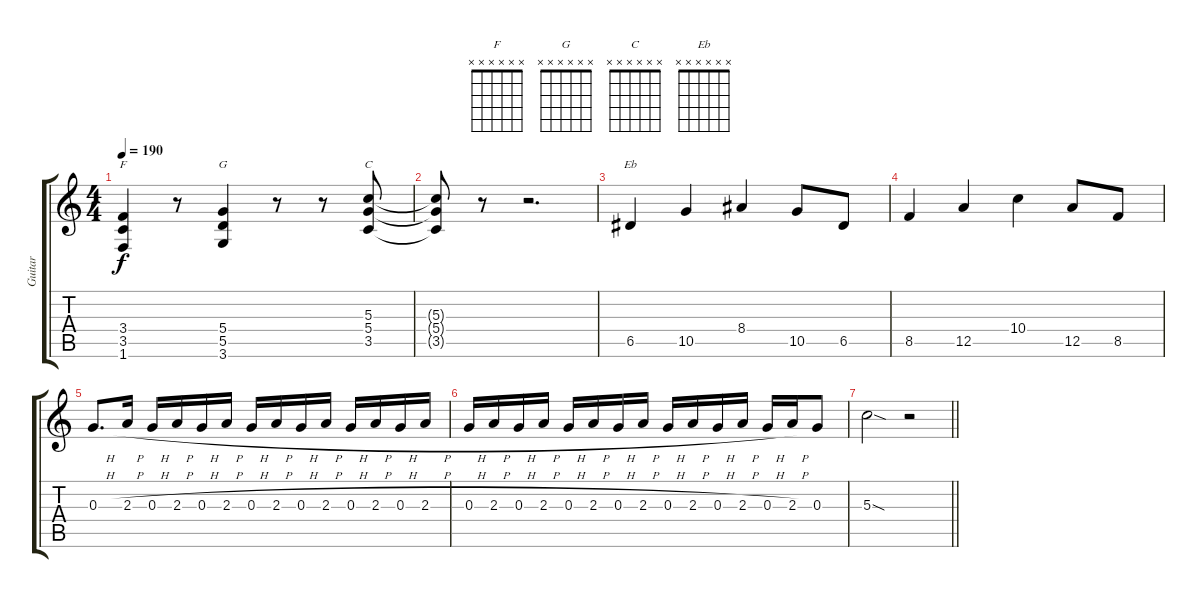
\track ("Guitar" "Guitar") {instrument distortionguitar}
\staff {score tabs}
\tuning (E4 B3 G3 D3 A2 E2) {hide}
\chord ("F" x x x x x x)
\chord ("G" x x x x x x)
\chord ("C" x x x x x x)
\chord ("Eb" x x x x x x)
\ts (4 4)
\tempo 190
\clef g2
\ks c
(3.4 3.5 1.6).4{ch "F" dy f} r.8 (5.4 5.5 3.6).4{ch "G"} r.8 r.8 (5.3 5.4 3.5).8{ch "C"} |
(5.3{t} 5.4{t} 3.5{t}).8 r.8 r.2{d} |
6.5.4{ch "Eb"} 10.5.4 8.4.4 10.5.8 6.5.8 |
8.5.4 12.5.4 10.4.4 12.5.8 8.5.8 |
0.3{h}.8{d} 2.3{h}.16 0.3{h}.16 2.3{h}.16 0.3{h}.16 2.3{h}.16 0.3{h}.16 2.3{h}.16 0.3{h}.16 2.3{h}.16 0.3{h}.16 2.3{h}.16 0.3{h}.16 2.3{h}.16 |
0.3{h}.16 2.3{h}.16 0.3{h}.16 2.3{h}.16 0.3{h}.16 2.3{h}.16 0.3{h}.16 2.3{h}.16 0.3{h}.16 2.3{h}.16 0.3{h}.16 2.3{h}.16 0.3{h}.16 2.3{h}.16 0.3.8 |
\barLineRight lightlight
5.3{sod}.2 r.2
